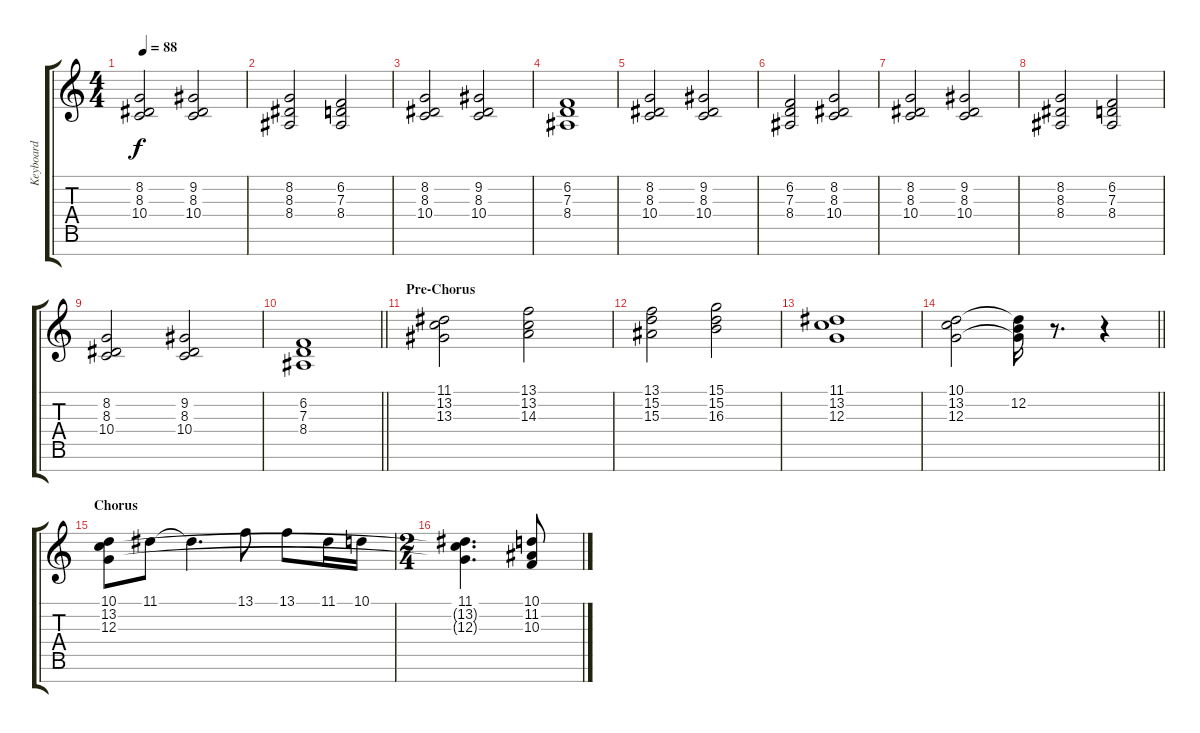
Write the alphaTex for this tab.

\track ("Keyboard" "Keyboard") {instrument pad2warm}
\staff {score tabs}
\tuning (E4 B3 G3 D3 A2 E2 B1) {hide}
\ts (4 4)
\tempo 88
\clef g2
\ks c
(8.2 8.3 10.4).2{dy f} (9.2 8.3 10.4).2 |
(8.2 8.3 8.4).2 (6.2 7.3 8.4).2 |
(8.2 8.3 10.4).2 (9.2 8.3 10.4).2 |
(6.2 7.3 8.4).1 |
(8.2 8.3 10.4).2 (9.2 8.3 10.4).2 |
(6.2 7.3 8.4).2 (8.2 8.3 10.4).2 |
(8.2 8.3 10.4).2 (9.2 8.3 10.4).2 |
(8.2 8.3 8.4).2 (6.2 7.3 8.4).2 |
(8.2 8.3 10.4).2 (9.2 8.3 10.4).2 |
\barLineRight lightlight
(6.2 7.3 8.4).1 |
\section ("" "Pre-Chorus")
(11.1 13.2 13.3).2 (13.1 13.2 14.3).2 |
(13.1 15.2 15.3).2 (15.1 15.2 16.3).2 |
(11.1 13.2 12.3).1 |
\barLineRight lightlight
(10.1 13.2 12.3).2 (10.1{t} 12.2 12.3{t}).16 r.8{d} r.4 |
\section ("" "Chorus")
(10.1 13.2 12.3).8 11.1.8 11.1{t}.4{d} 13.1.8 13.1.8 11.1.16 10.1.16 |
\ts (2 4)
(11.1 13.2{t} 12.3{t}).4{d} (10.1 11.2 10.3).8
